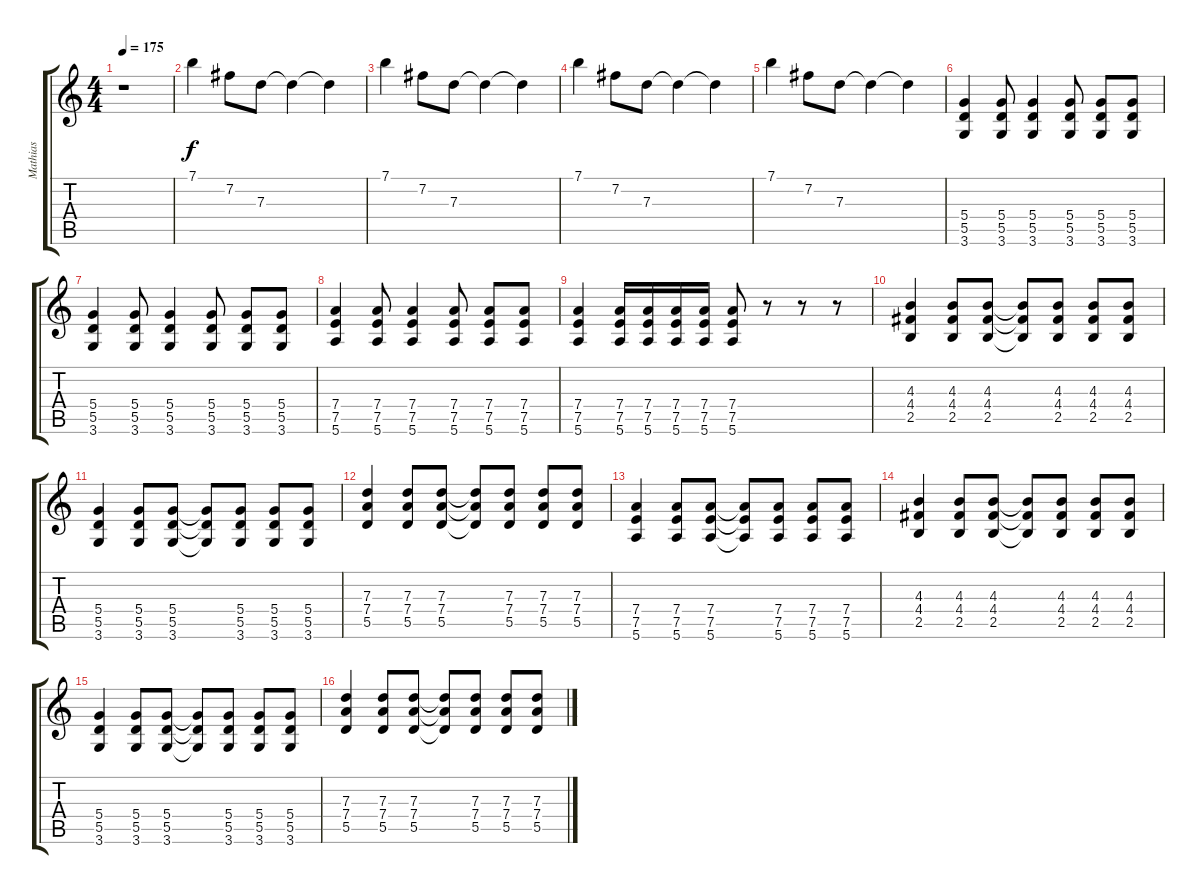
\track ("Mathias" "Mathias") {instrument distortionguitar}
\staff {score tabs}
\tuning (E4 B3 G3 D3 A2 E2) {hide}
\ts (4 4)
\tempo 175
\clef g2
\ks c
r.1{dy f} |
7.1.4 7.2.8 7.3.8 7.3{t}.4 7.3{t}.4 |
7.1.4 7.2.8 7.3.8 7.3{t}.4 7.3{t}.4 |
7.1.4 7.2.8 7.3.8 7.3{t}.4 7.3{t}.4 |
7.1.4 7.2.8 7.3.8 7.3{t}.4 7.3{t}.4 |
(5.4 5.5 3.6).4 (5.4 5.5 3.6).8 (5.4 5.5 3.6).4 (5.4 5.5 3.6).8 (5.4 5.5 3.6).8 (5.4 5.5 3.6).8 |
(5.4 5.5 3.6).4 (5.4 5.5 3.6).8 (5.4 5.5 3.6).4 (5.4 5.5 3.6).8 (5.4 5.5 3.6).8 (5.4 5.5 3.6).8 |
(7.4 7.5 5.6).4 (7.4 7.5 5.6).8 (7.4 7.5 5.6).4 (7.4 7.5 5.6).8 (7.4 7.5 5.6).8 (7.4 7.5 5.6).8 |
(7.4 7.5 5.6).4 (7.4 7.5 5.6).16 (7.4 7.5 5.6).16 (7.4 7.5 5.6).16 (7.4 7.5 5.6).16 (7.4 7.5 5.6).8 r.8 r.8 r.8 |
(4.3 4.4 2.5).4 (4.3 4.4 2.5).8 (4.3 4.4 2.5).8 (4.3{t} 4.4{t} 2.5{t}).8 (4.3 4.4 2.5).8 (4.3 4.4 2.5).8 (4.3 4.4 2.5).8 |
(5.4 5.5 3.6).4 (5.4 5.5 3.6).8 (5.4 5.5 3.6).8 (5.4{t} 5.5{t} 3.6{t}).8 (5.4 5.5 3.6).8 (5.4 5.5 3.6).8 (5.4 5.5 3.6).8 |
(7.3 7.4 5.5).4 (7.3 7.4 5.5).8 (7.3 7.4 5.5).8 (7.3{t} 7.4{t} 5.5{t}).8 (7.3 7.4 5.5).8 (7.3 7.4 5.5).8 (7.3 7.4 5.5).8 |
(7.4 7.5 5.6).4 (7.4 7.5 5.6).8 (7.4 7.5 5.6).8 (7.4{t} 7.5{t} 5.6{t}).8 (7.4 7.5 5.6).8 (7.4 7.5 5.6).8 (7.4 7.5 5.6).8 |
(4.3 4.4 2.5).4 (4.3 4.4 2.5).8 (4.3 4.4 2.5).8 (4.3{t} 4.4{t} 2.5{t}).8 (4.3 4.4 2.5).8 (4.3 4.4 2.5).8 (4.3 4.4 2.5).8 |
(5.4 5.5 3.6).4 (5.4 5.5 3.6).8 (5.4 5.5 3.6).8 (5.4{t} 5.5{t} 3.6{t}).8 (5.4 5.5 3.6).8 (5.4 5.5 3.6).8 (5.4 5.5 3.6).8 |
(7.3 7.4 5.5).4 (7.3 7.4 5.5).8 (7.3 7.4 5.5).8 (7.3{t} 7.4{t} 5.5{t}).8 (7.3 7.4 5.5).8 (7.3 7.4 5.5).8 (7.3 7.4 5.5).8
